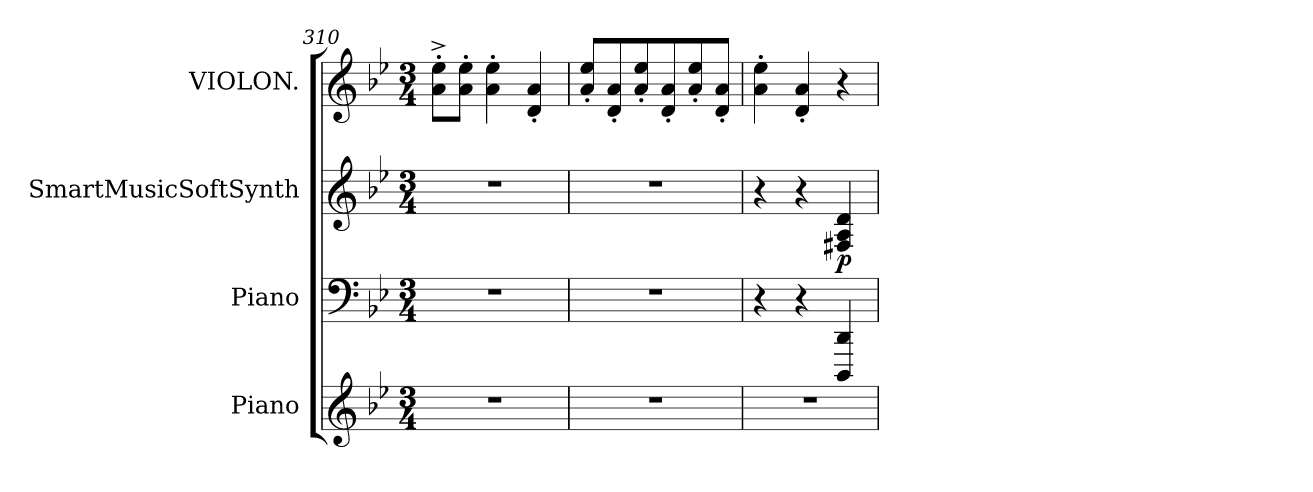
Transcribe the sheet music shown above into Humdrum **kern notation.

**kern	**kern	**kern	**dynam	**kern
*part4	*part3	*part2	*part2	*part1
*staff4	*staff3	*staff2	*staff2	*staff1
*I"Piano	*I"Piano	*I"SmartMusicSoftSynth	*	*I"VIOLON.
*I'P.	*	*	*	*
*clefG2	*clefF4	*clefG2	*	*clefG2
*k[b-e-]	*k[b-e-]	*k[b-e-]	*	*k[b-e-]
*M3/4	*M3/4	*M3/4	*	*M3/4
=310	=310	=310	=310	=310
2.r	2.r	2.r	.	8a'^\ 8ee-'^\L
.	.	.	.	8a'\ 8ee-'\J
.	.	.	.	4a'\ 4ee-'\
.	.	.	.	4d'/ 4a'/
=311	=311	=311	=311	=311
2.r	2.r	2.r	.	8a'/ 8ee-'/L
.	.	.	.	8d'/ 8a'/
.	.	.	.	8a'/ 8ee-'/
.	.	.	.	8d'/ 8a'/
.	.	.	.	8a'/ 8ee-'/
.	.	.	.	8d'/ 8a'/J
=312	=312	=312	=312	=312
2.r	4r	4r	.	4a'\ 4ee-'\
.	4r	4r	.	4d'/ 4a'/
.	4DDD/ 4DD/	4F#X/ 4A/ 4d/	p	4r
=	=	=	=	=
*-	*-	*-	*-	*-
